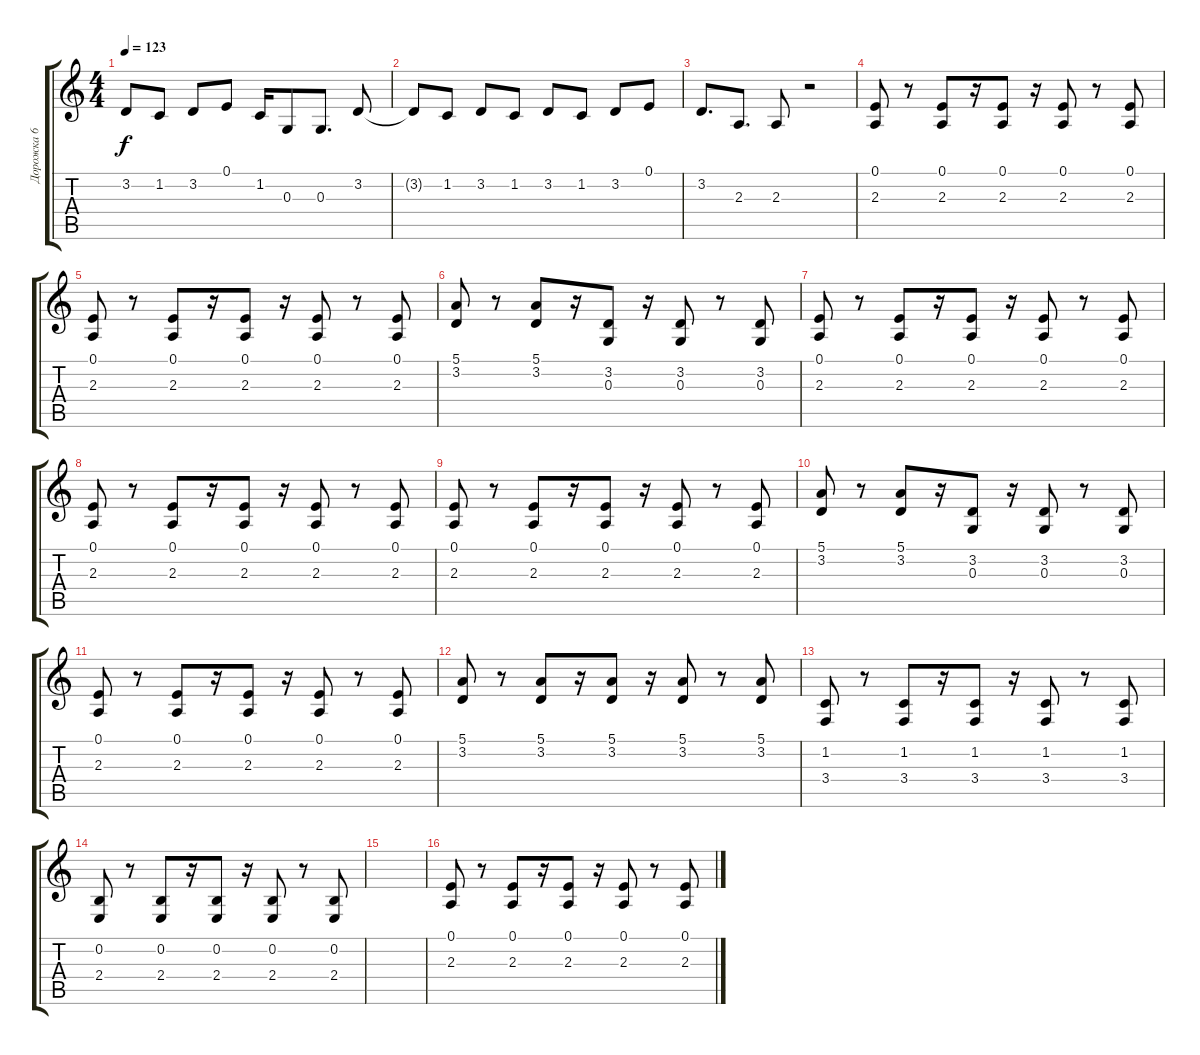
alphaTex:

\track ("Дорожка 6" "Дорожка 6") {instrument lead1square}
\staff {score tabs}
\tuning (E4 B3 G3 D3 A2 E2) {hide}
\ts (4 4)
\tempo 123
\clef g2
\ks c
3.2{t}.8{dy f} 1.2.8 3.2.8 0.1.8 1.2.16 0.3.8 0.3.8{d} 3.2.8 |
3.2{t}.8 1.2.8 3.2.8 1.2.8 3.2.8 1.2.8 3.2.8 0.1.8 |
3.2.8{d} 2.3.8{d} 2.3.8 r.2 |
(0.1 2.3).8 r.8 (0.1 2.3).8 r.16 (0.1 2.3).8 r.16 (0.1 2.3).8 r.8 (0.1 2.3).8 |
(0.1 2.3).8 r.8 (0.1 2.3).8 r.16 (0.1 2.3).8 r.16 (0.1 2.3).8 r.8 (0.1 2.3).8 |
(5.1 3.2).8 r.8 (5.1 3.2).8 r.16 (3.2 0.3).8 r.16 (3.2 0.3).8 r.8 (3.2 0.3).8 |
(0.1 2.3).8 r.8 (0.1 2.3).8 r.16 (0.1 2.3).8 r.16 (0.1 2.3).8 r.8 (0.1 2.3).8 |
(0.1 2.3).8 r.8 (0.1 2.3).8 r.16 (0.1 2.3).8 r.16 (0.1 2.3).8 r.8 (0.1 2.3).8 |
(0.1 2.3).8 r.8 (0.1 2.3).8 r.16 (0.1 2.3).8 r.16 (0.1 2.3).8 r.8 (0.1 2.3).8 |
(5.1 3.2).8 r.8 (5.1 3.2).8 r.16 (3.2 0.3).8 r.16 (3.2 0.3).8 r.8 (3.2 0.3).8 |
(0.1 2.3).8 r.8 (0.1 2.3).8 r.16 (0.1 2.3).8 r.16 (0.1 2.3).8 r.8 (0.1 2.3).8 |
(5.1 3.2).8 r.8 (5.1 3.2).8 r.16 (5.1 3.2).8 r.16 (5.1 3.2).8 r.8 (5.1 3.2).8 |
(1.2 3.4).8 r.8 (1.2 3.4).8 r.16 (1.2 3.4).8 r.16 (1.2 3.4).8 r.8 (1.2 3.4).8 |
(0.2 2.4).8 r.8 (0.2 2.4).8 r.16 (0.2 2.4).8 r.16 (0.2 2.4).8 r.8 (0.2 2.4).8 |
|
(0.1 2.3).8 r.8 (0.1 2.3).8 r.16 (0.1 2.3).8 r.16 (0.1 2.3).8 r.8 (0.1 2.3).8
